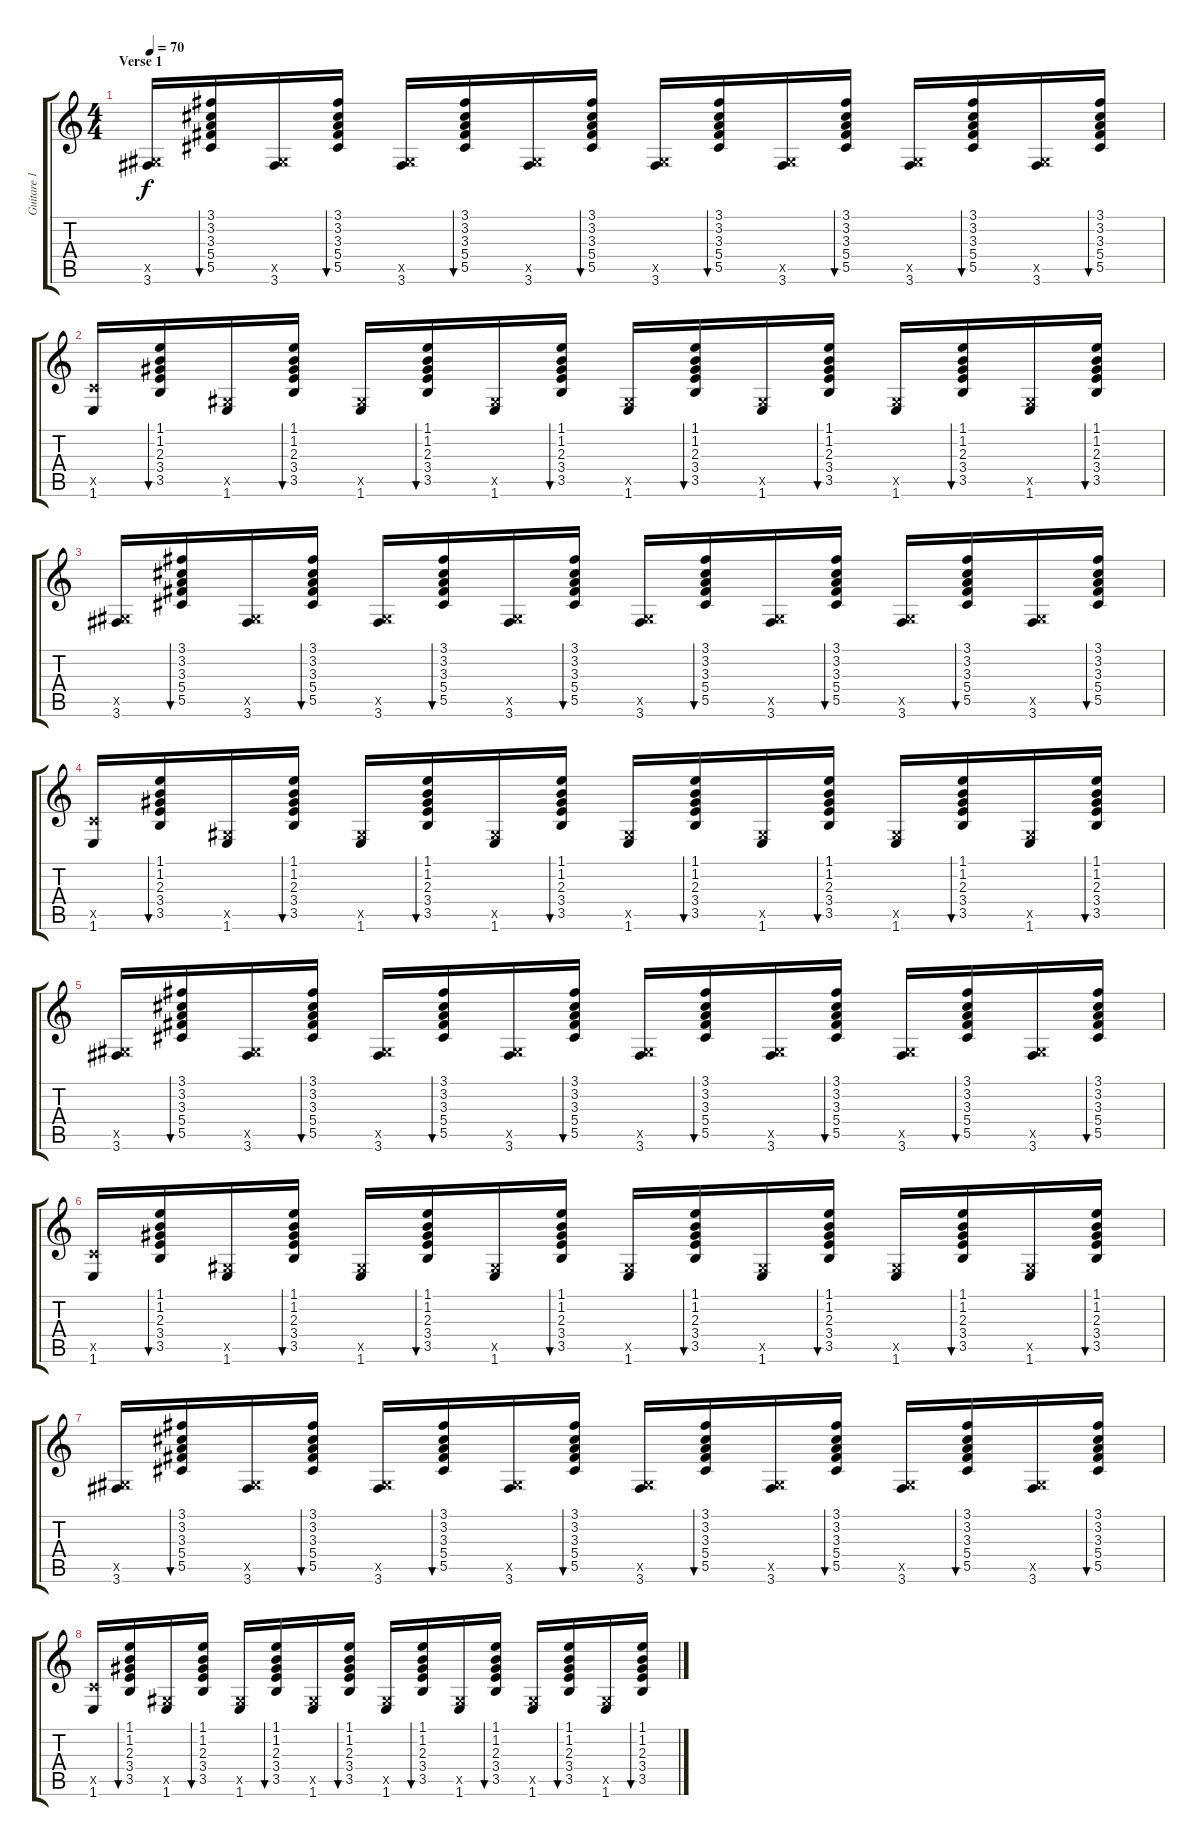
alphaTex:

\track ("Guitare 1" "Guitare 1") {instrument acousticguitarsteel}
\staff {score tabs}
\tuning (Eb4 Bb3 Gb3 Db3 Ab2 Eb2) {hide}
\ts (4 4)
\section ("" "Verse 1")
\tempo 70
\clef g2
\ks c
(0.5{x} 3.6).16{dy f} (3.1 3.2 3.3 5.4 5.5).16{bu 30} (0.5{x} 3.6).16 (3.1 3.2 3.3 5.4 5.5).16{bu 30} (0.5{x} 3.6).16 (3.1 3.2 3.3 5.4 5.5).16{bu 30} (0.5{x} 3.6).16 (3.1 3.2 3.3 5.4 5.5).16{bu 30} (0.5{x} 3.6).16 (3.1 3.2 3.3 5.4 5.5).16{bu 30} (0.5{x} 3.6).16 (3.1 3.2 3.3 5.4 5.5).16{bu 30} (0.5{x} 3.6).16 (3.1 3.2 3.3 5.4 5.5).16{bu 30} (0.5{x} 3.6).16 (3.1 3.2 3.3 5.4 5.5).16{bu 30} |
(4.5{x} 1.6).16 (1.1 1.2 2.3 3.4 3.5).16{bu 30} (0.5{x} 1.6).16 (1.1 1.2 2.3 3.4 3.5).16{bu 30} (0.5{x} 1.6).16 (1.1 1.2 2.3 3.4 3.5).16{bu 30} (0.5{x} 1.6).16 (1.1 1.2 2.3 3.4 3.5).16{bu 30} (0.5{x} 1.6).16 (1.1 1.2 2.3 3.4 3.5).16{bu 30} (0.5{x} 1.6).16 (1.1 1.2 2.3 3.4 3.5).16{bu 30} (0.5{x} 1.6).16 (1.1 1.2 2.3 3.4 3.5).16{bu 30} (0.5{x} 1.6).16 (1.1 1.2 2.3 3.4 3.5).16{bu 30} |
(0.5{x} 3.6).16 (3.1 3.2 3.3 5.4 5.5).16{bu 30} (0.5{x} 3.6).16 (3.1 3.2 3.3 5.4 5.5).16{bu 30} (0.5{x} 3.6).16 (3.1 3.2 3.3 5.4 5.5).16{bu 30} (0.5{x} 3.6).16 (3.1 3.2 3.3 5.4 5.5).16{bu 30} (0.5{x} 3.6).16 (3.1 3.2 3.3 5.4 5.5).16{bu 30} (0.5{x} 3.6).16 (3.1 3.2 3.3 5.4 5.5).16{bu 30} (0.5{x} 3.6).16 (3.1 3.2 3.3 5.4 5.5).16{bu 30} (0.5{x} 3.6).16 (3.1 3.2 3.3 5.4 5.5).16{bu 30} |
(4.5{x} 1.6).16 (1.1 1.2 2.3 3.4 3.5).16{bu 30} (0.5{x} 1.6).16 (1.1 1.2 2.3 3.4 3.5).16{bu 30} (0.5{x} 1.6).16 (1.1 1.2 2.3 3.4 3.5).16{bu 30} (0.5{x} 1.6).16 (1.1 1.2 2.3 3.4 3.5).16{bu 30} (0.5{x} 1.6).16 (1.1 1.2 2.3 3.4 3.5).16{bu 30} (0.5{x} 1.6).16 (1.1 1.2 2.3 3.4 3.5).16{bu 30} (0.5{x} 1.6).16 (1.1 1.2 2.3 3.4 3.5).16{bu 30} (0.5{x} 1.6).16 (1.1 1.2 2.3 3.4 3.5).16{bu 30} |
(0.5{x} 3.6).16 (3.1 3.2 3.3 5.4 5.5).16{bu 30} (0.5{x} 3.6).16 (3.1 3.2 3.3 5.4 5.5).16{bu 30} (0.5{x} 3.6).16 (3.1 3.2 3.3 5.4 5.5).16{bu 30} (0.5{x} 3.6).16 (3.1 3.2 3.3 5.4 5.5).16{bu 30} (0.5{x} 3.6).16 (3.1 3.2 3.3 5.4 5.5).16{bu 30} (0.5{x} 3.6).16 (3.1 3.2 3.3 5.4 5.5).16{bu 30} (0.5{x} 3.6).16 (3.1 3.2 3.3 5.4 5.5).16{bu 30} (0.5{x} 3.6).16 (3.1 3.2 3.3 5.4 5.5).16{bu 30} |
(4.5{x} 1.6).16 (1.1 1.2 2.3 3.4 3.5).16{bu 30} (0.5{x} 1.6).16 (1.1 1.2 2.3 3.4 3.5).16{bu 30} (0.5{x} 1.6).16 (1.1 1.2 2.3 3.4 3.5).16{bu 30} (0.5{x} 1.6).16 (1.1 1.2 2.3 3.4 3.5).16{bu 30} (0.5{x} 1.6).16 (1.1 1.2 2.3 3.4 3.5).16{bu 30} (0.5{x} 1.6).16 (1.1 1.2 2.3 3.4 3.5).16{bu 30} (0.5{x} 1.6).16 (1.1 1.2 2.3 3.4 3.5).16{bu 30} (0.5{x} 1.6).16 (1.1 1.2 2.3 3.4 3.5).16{bu 30} |
(0.5{x} 3.6).16 (3.1 3.2 3.3 5.4 5.5).16{bu 30} (0.5{x} 3.6).16 (3.1 3.2 3.3 5.4 5.5).16{bu 30} (0.5{x} 3.6).16 (3.1 3.2 3.3 5.4 5.5).16{bu 30} (0.5{x} 3.6).16 (3.1 3.2 3.3 5.4 5.5).16{bu 30} (0.5{x} 3.6).16 (3.1 3.2 3.3 5.4 5.5).16{bu 30} (0.5{x} 3.6).16 (3.1 3.2 3.3 5.4 5.5).16{bu 30} (0.5{x} 3.6).16 (3.1 3.2 3.3 5.4 5.5).16{bu 30} (0.5{x} 3.6).16 (3.1 3.2 3.3 5.4 5.5).16{bu 30} |
(4.5{x} 1.6).16 (1.1 1.2 2.3 3.4 3.5).16{bu 30} (0.5{x} 1.6).16 (1.1 1.2 2.3 3.4 3.5).16{bu 30} (0.5{x} 1.6).16 (1.1 1.2 2.3 3.4 3.5).16{bu 30} (0.5{x} 1.6).16 (1.1 1.2 2.3 3.4 3.5).16{bu 30} (0.5{x} 1.6).16 (1.1 1.2 2.3 3.4 3.5).16{bu 30} (0.5{x} 1.6).16 (1.1 1.2 2.3 3.4 3.5).16{bu 30} (0.5{x} 1.6).16 (1.1 1.2 2.3 3.4 3.5).16{bu 30} (0.5{x} 1.6).16 (1.1 1.2 2.3 3.4 3.5).16{bu 30}
